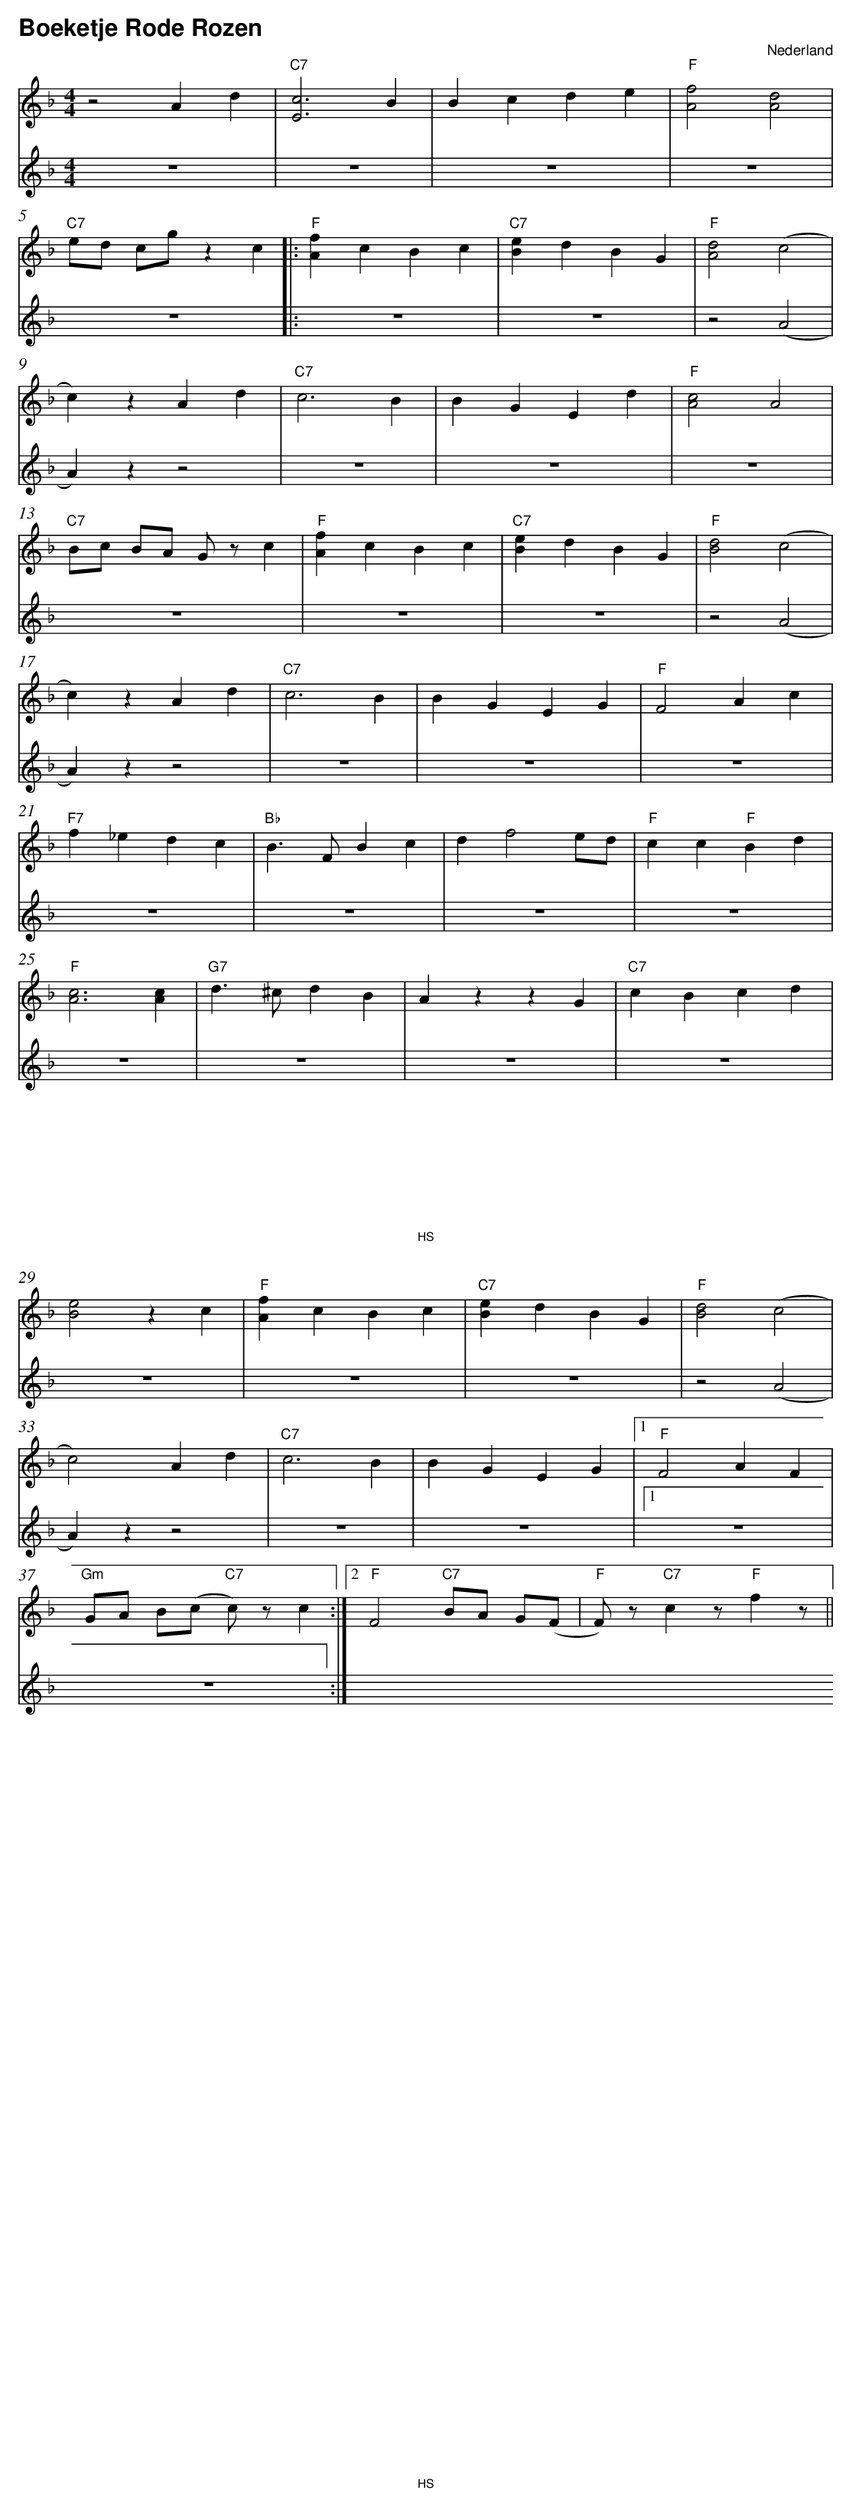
X:1
T:Boeketje Rode Rozen
O:Nederland
M:4/4
L:1/8
Q:1/4=160
K:F
V:1
z4 A2 d2 |"C7" [c6E6]B2 |B2 c2 d2 e2 |"F" [f4A4][d4A4]|
"C7" ed cg z2 c2  |:"F" [f2A2]c2 B2 c2 |"C7" [e2B2]d2 B2 G2 |"F" [d4A4](c4 |
c2) z2 A2 d2 |"C7" c6 B2 |B2 G2 E2 d2 |"F" [c4A4]A4 |
"C7" Bc BA Gz c2 |"F" [f2A2]c2 B2 c2 |"C7" [e2B2]d2 B2 G2 |"F" [d4B4](c4 |
c2) z2 A2 d2 |"C7" c6 B2 |B2 G2 E2 G2 |"F" F4 A2 c2 |
"F7" f2 _e2 d2 c2 |"Bb" B3 FB2 c2 |d2 f4 ed |"F" c2 c2 "F" B2 d2 |
"F" [c6A6][c2A2]|"G7" d3 ^cd2 B2 |A2 z2 z2 G2 |"C7" c2 B2 c2 d2 |
[e4B4]z2 c2 |"F" [f2A2]c2 B2 c2 |"C7" [e2B2]d2 B2 G2 |"F" [d4B4](c4 |
c4) A2 d2 |"C7" c6 B2 |B2 G2 E2 G2 |1 "F" F4 A2 F2 |
"Gm" GA B(c "C7" c)z c2 :|2 "F" F4 "C7" BA G(F |"F" F)z "C7" c2 z"F" f2 z||
V:2
z8 |z8 |z8 |z8 |
z8  |:z8 |z8 |z4 (A4 |
A2) z2 z4 |z8 |z8 |z8 |
z8 |z8 |z8 |z4 (A4 |
A2) z2 z4 |z8 |z8 |z8 |
z8 |z8 |z8 |z8 |
z8 |z8 |z8 |z8 |
z8 |z8 |z8 |z4 (A4 |
A2) z2 z4 |z8 |z8 |1 z8 |
z8 :|2
